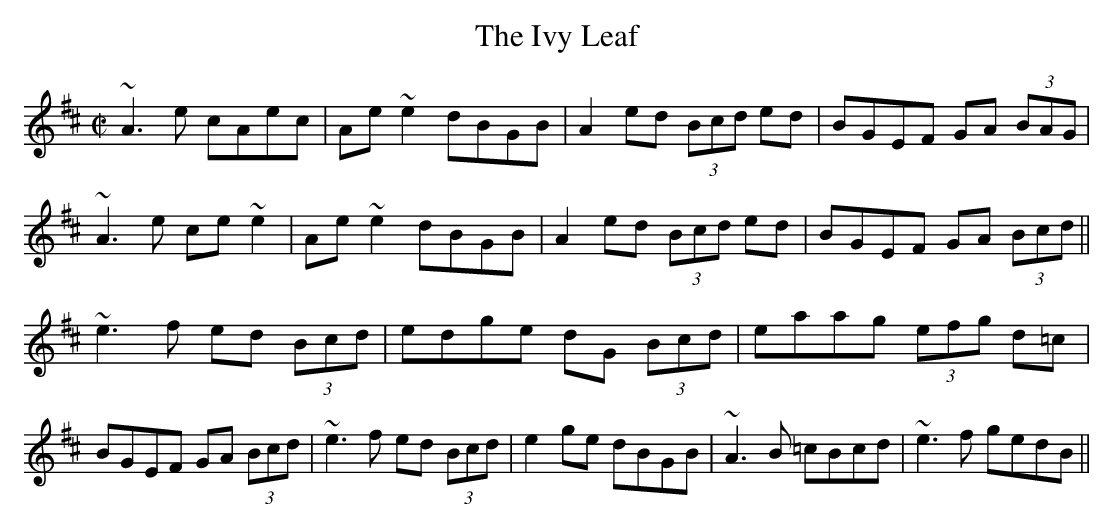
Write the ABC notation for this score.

X:1
T:Ivy Leaf, The
M:C|
K:Amix
~A3e cAec|Ae~e2 dBGB|A2ed (3Bcd ed|BGEF GA (3BAG|\
~A3e ce~e2|Ae~e2 dBGB|A2ed (3Bcd ed|BGEF GA (3Bcd||\
~e3f ed (3Bcd|edge dG (3Bcd|eaag (3efg d=c|BGEF GA (3Bcd|\
~e3f ed (3Bcd|e2ge dBGB|~A3B =cBcd|~e3f gedB||**
